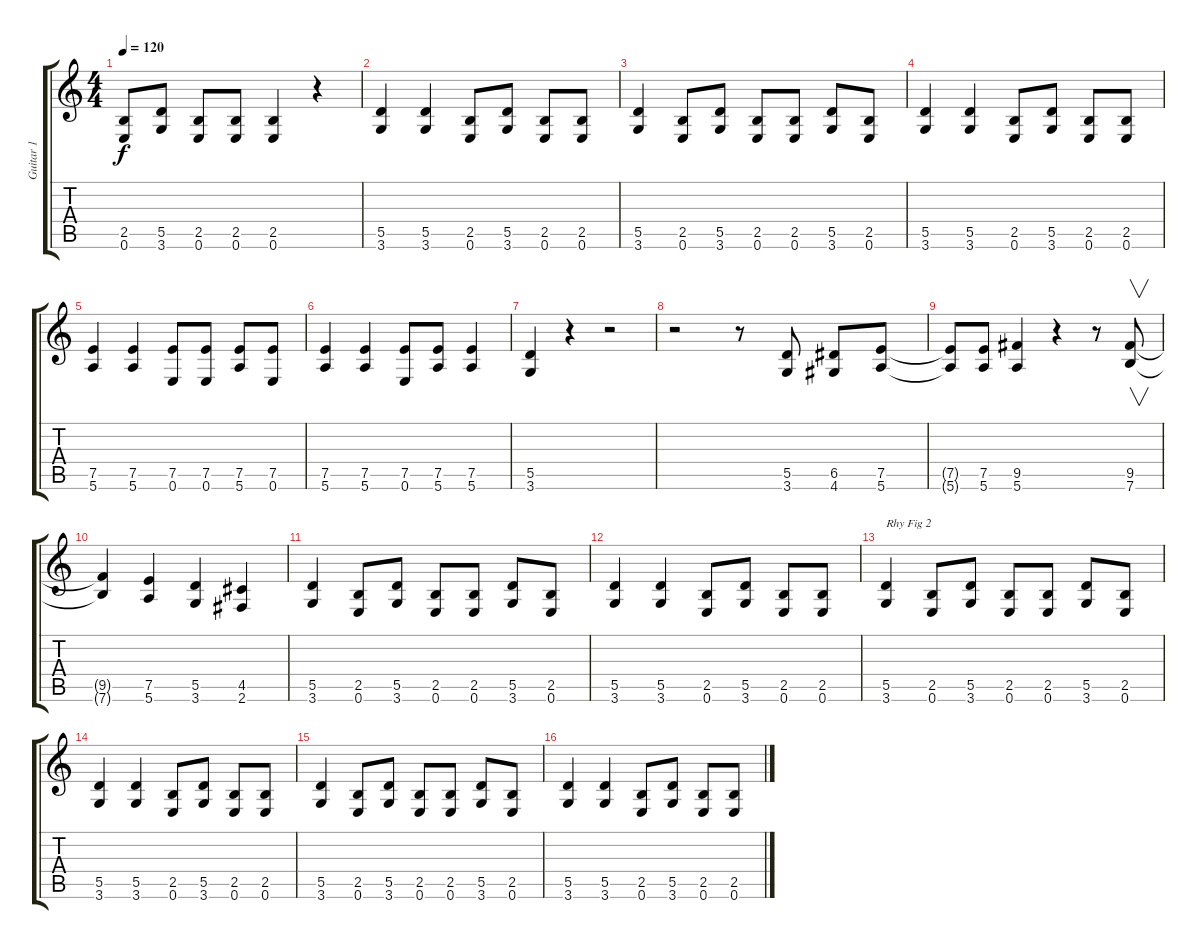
\track ("Guitar 1" "Guitar 1") {instrument overdrivenguitar}
\staff {score tabs}
\tuning (E4 B3 G3 D3 A2 E2) {hide}
\ts (4 4)
\tempo 120
\clef g2
\ks c
(2.5 0.6).8{dy f} (5.5 3.6).8 (2.5 0.6).8 (2.5 0.6).8 (2.5 0.6).4 r.4 |
(5.5 3.6).4 (5.5 3.6).4 (2.5 0.6).8 (5.5 3.6).8 (2.5 0.6).8 (2.5 0.6).8 |
(5.5 3.6).4 (2.5 0.6).8 (5.5 3.6).8 (2.5 0.6).8 (2.5 0.6).8 (5.5 3.6).8 (2.5 0.6).8 |
(5.5 3.6).4 (5.5 3.6).4 (2.5 0.6).8 (5.5 3.6).8 (2.5 0.6).8 (2.5 0.6).8 |
(7.5 5.6).4 (7.5 5.6).4 (7.5 0.6).8 (7.5 0.6).8 (7.5 5.6).8 (7.5 0.6).8 |
(7.5 5.6).4 (7.5 5.6).4 (7.5 0.6).8 (7.5 5.6).8 (7.5 5.6).4 |
(5.5 3.6).4 r.4 r.2 |
r.2 r.8 (5.5 3.6).8 (6.5 4.6).8 (7.5 5.6).8 |
(7.5{t} 5.6{t}).8 (7.5 5.6).8 (9.5 5.6).4 r.4 r.8 (9.5 7.6).8{v} |
(9.5{t} 7.6{t}).4 (7.5 5.6).4 (5.5 3.6).4 (4.5 2.6).4 |
(5.5 3.6).4 (2.5 0.6).8 (5.5 3.6).8 (2.5 0.6).8 (2.5 0.6).8 (5.5 3.6).8 (2.5 0.6).8 |
(5.5 3.6).4 (5.5 3.6).4 (2.5 0.6).8 (5.5 3.6).8 (2.5 0.6).8 (2.5 0.6).8 |
(5.5 3.6).4{txt "Rhy Fig 2"} (2.5 0.6).8 (5.5 3.6).8 (2.5 0.6).8 (2.5 0.6).8 (5.5 3.6).8 (2.5 0.6).8 |
(5.5 3.6).4 (5.5 3.6).4 (2.5 0.6).8 (5.5 3.6).8 (2.5 0.6).8 (2.5 0.6).8 |
(5.5 3.6).4 (2.5 0.6).8 (5.5 3.6).8 (2.5 0.6).8 (2.5 0.6).8 (5.5 3.6).8 (2.5 0.6).8 |
(5.5 3.6).4 (5.5 3.6).4 (2.5 0.6).8 (5.5 3.6).8 (2.5 0.6).8 (2.5 0.6).8
